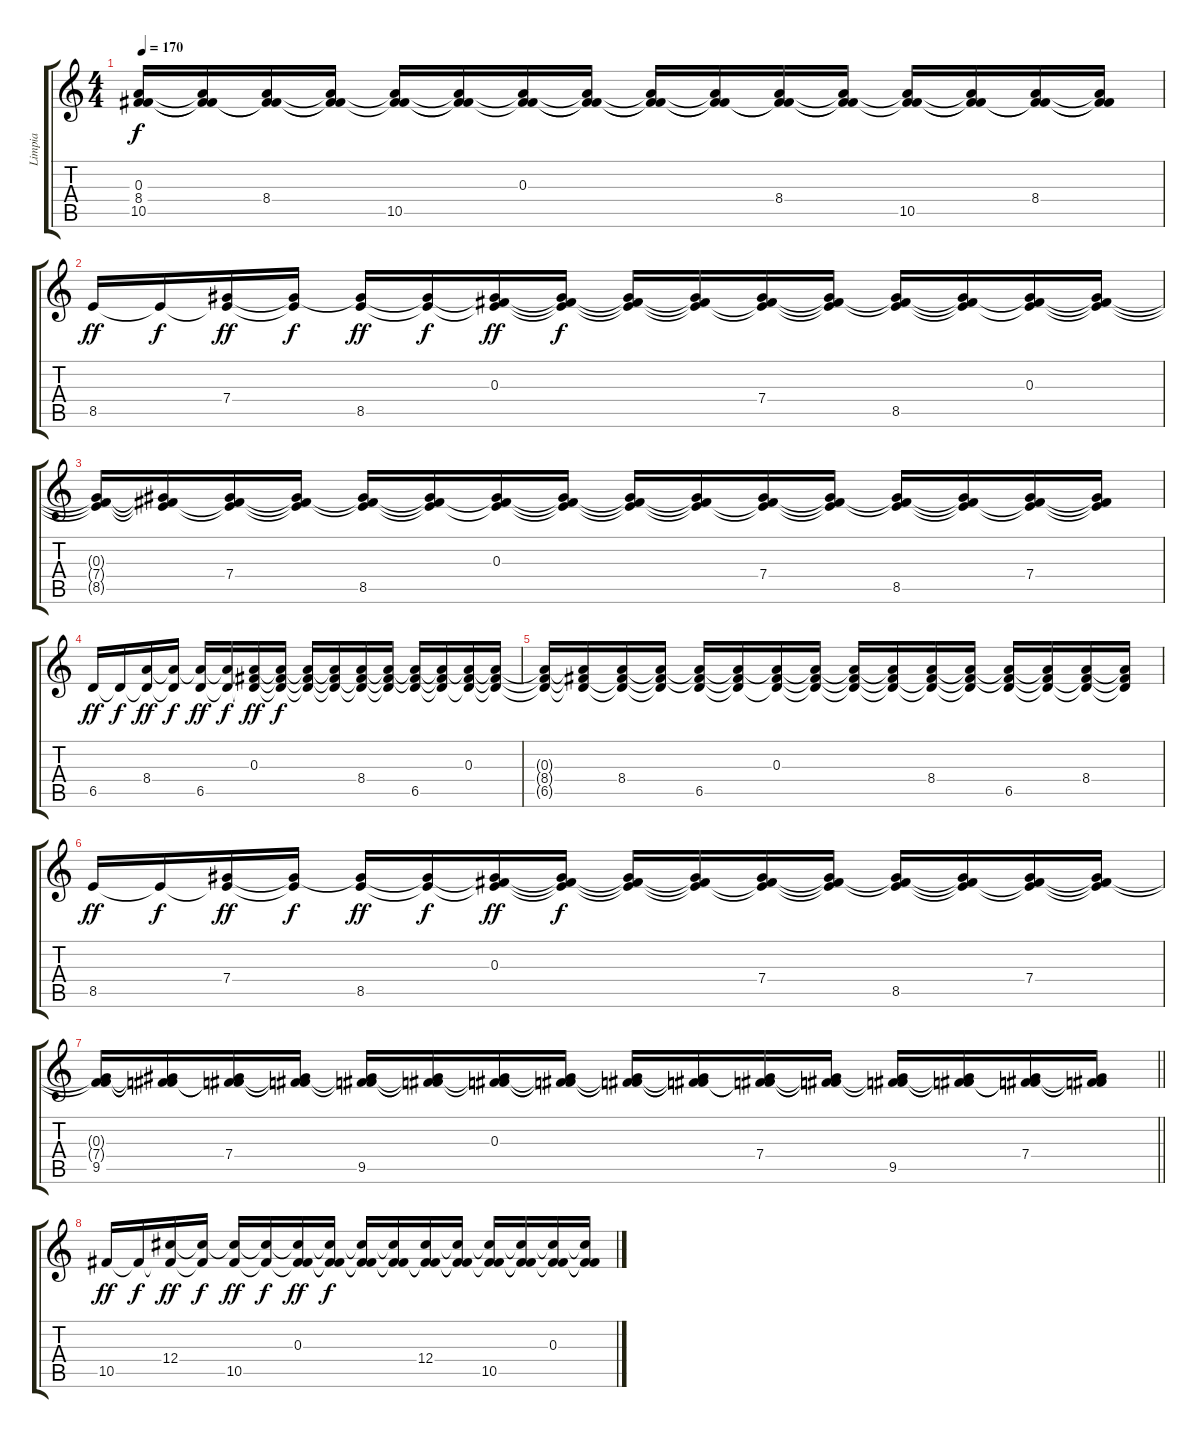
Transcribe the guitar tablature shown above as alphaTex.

\track ("Limpia" "Limpia") {instrument electricguitarjazz}
\staff {score tabs}
\tuning (Eb4 Bb3 Gb3 Db3 Ab2 Eb2) {hide}
\ts (4 4)
\tempo 170
\clef g2
\ks c
(0.3{t} 8.4{t} 10.5{t}).16{dy f} (0.3{t} 8.4{t} 10.5{t}).16 (0.3{t} 8.4 10.5{t}).16 (0.3{t} 8.4{t} 10.5{t}).16 (0.3{t} 8.4{t} 10.5).16 (0.3{t} 8.4{t} 10.5{t}).16 (0.3 8.4{t} 10.5{t}).16 (0.3{t} 8.4{t} 10.5{t}).16 (0.3{t} 8.4{t} 10.5{t}).16 (0.3{t} 8.4{t} 10.5{t}).16 (0.3{t} 8.4 10.5{t}).16 (0.3{t} 8.4{t} 10.5{t}).16 (0.3{t} 8.4{t} 10.5).16 (0.3{t} 8.4{t} 10.5{t}).16 (0.3{t} 8.4 10.5{t}).16 (0.3{t} 8.4{t} 10.5{t}).16 |
8.5.16{dy ff} 8.5{t}.16{dy f} (7.4 8.5{t}).16{dy ff} (7.4{t} 8.5{t}).16{dy f} (7.4{t} 8.5).16{dy ff} (7.4{t} 8.5{t}).16{dy f} (0.3 7.4{t} 8.5{t}).16{dy ff} (0.3{t} 7.4{t} 8.5{t}).16{dy f} (0.3{t} 7.4{t} 8.5{t}).16 (0.3{t} 7.4{t} 8.5{t}).16 (0.3{t} 7.4 8.5{t}).16 (0.3{t} 7.4{t} 8.5{t}).16 (0.3{t} 7.4{t} 8.5).16 (0.3{t} 7.4{t} 8.5{t}).16 (0.3 7.4{t} 8.5{t}).16 (0.3{t} 7.4{t} 8.5{t}).16 |
(0.3{t} 7.4{t} 8.5{t}).16 (0.3{t} 7.4{t} 8.5{t}).16 (0.3{t} 7.4 8.5{t}).16 (0.3{t} 7.4{t} 8.5{t}).16 (0.3{t} 7.4{t} 8.5).16 (0.3{t} 7.4{t} 8.5{t}).16 (0.3 7.4{t} 8.5{t}).16 (0.3{t} 7.4{t} 8.5{t}).16 (0.3{t} 7.4{t} 8.5{t}).16 (0.3{t} 7.4{t} 8.5{t}).16 (0.3{t} 7.4 8.5{t}).16 (0.3{t} 7.4{t} 8.5{t}).16 (0.3{t} 7.4{t} 8.5).16 (0.3{t} 7.4{t} 8.5{t}).16 (0.3{t} 7.4 8.5{t}).16 (0.3{t} 7.4{t} 8.5{t}).16 |
6.5.16{dy ff} 6.5{t}.16{dy f} (8.4 6.5{t}).16{dy ff} (8.4{t} 6.5{t}).16{dy f} (8.4{t} 6.5).16{dy ff} (8.4{t} 6.5{t}).16{dy f} (0.3 8.4{t} 6.5{t}).16{dy ff} (0.3{t} 8.4{t} 6.5{t}).16{dy f} (0.3{t} 8.4{t} 6.5{t}).16 (0.3{t} 8.4{t} 6.5{t}).16 (0.3{t} 8.4 6.5{t}).16 (0.3{t} 8.4{t} 6.5{t}).16 (0.3{t} 8.4{t} 6.5).16 (0.3{t} 8.4{t} 6.5{t}).16 (0.3 8.4{t} 6.5{t}).16 (0.3{t} 8.4{t} 6.5{t}).16 |
(0.3{t} 8.4{t} 6.5{t}).16 (0.3{t} 8.4{t} 6.5{t}).16 (0.3{t} 8.4 6.5{t}).16 (0.3{t} 8.4{t} 6.5{t}).16 (0.3{t} 8.4{t} 6.5).16 (0.3{t} 8.4{t} 6.5{t}).16 (0.3 8.4{t} 6.5{t}).16 (0.3{t} 8.4{t} 6.5{t}).16 (0.3{t} 8.4{t} 6.5{t}).16 (0.3{t} 8.4{t} 6.5{t}).16 (0.3{t} 8.4 6.5{t}).16 (0.3{t} 8.4{t} 6.5{t}).16 (0.3{t} 8.4{t} 6.5).16 (0.3{t} 8.4{t} 6.5{t}).16 (0.3{t} 8.4 6.5{t}).16 (0.3{t} 8.4{t} 6.5{t}).16 |
8.5.16{dy ff} 8.5{t}.16{dy f} (7.4 8.5{t}).16{dy ff} (7.4{t} 8.5{t}).16{dy f} (7.4{t} 8.5).16{dy ff} (7.4{t} 8.5{t}).16{dy f} (0.3 7.4{t} 8.5{t}).16{dy ff} (0.3{t} 7.4{t} 8.5{t}).16{dy f} (0.3{t} 7.4{t} 8.5{t}).16 (0.3{t} 7.4{t} 8.5{t}).16 (0.3{t} 7.4 8.5{t}).16 (0.3{t} 7.4{t} 8.5{t}).16 (0.3{t} 7.4{t} 8.5).16 (0.3{t} 7.4{t} 8.5{t}).16 (0.3{t} 7.4 8.5{t}).16 (0.3{t} 7.4{t} 8.5{t}).16 |
\barLineRight lightlight
(0.3{t} 7.4{t} 9.5).16 (0.3{t} 7.4{t} 9.5{t}).16 (0.3{t} 7.4 9.5{t}).16 (0.3{t} 7.4{t} 9.5{t}).16 (0.3{t} 7.4{t} 9.5).16 (0.3{t} 7.4{t} 9.5{t}).16 (0.3 7.4{t} 9.5{t}).16 (0.3{t} 7.4{t} 9.5{t}).16 (0.3{t} 7.4{t} 9.5{t}).16 (0.3{t} 7.4{t} 9.5{t}).16 (0.3{t} 7.4 9.5{t}).16 (0.3{t} 7.4{t} 9.5{t}).16 (0.3{t} 7.4{t} 9.5).16 (0.3{t} 7.4{t} 9.5{t}).16 (0.3{t} 7.4 9.5{t}).16 (0.3{t} 7.4{t} 9.5{t}).16 |
10.5.16{dy ff} 10.5{t}.16{dy f} (12.4 10.5{t}).16{dy ff} (12.4{t} 10.5{t}).16{dy f} (12.4{t} 10.5).16{dy ff} (12.4{t} 10.5{t}).16{dy f} (0.3 12.4{t} 10.5{t}).16{dy ff} (0.3{t} 12.4{t} 10.5{t}).16{dy f} (0.3{t} 12.4{t} 10.5{t}).16 (0.3{t} 12.4{t} 10.5{t}).16 (0.3{t} 12.4 10.5{t}).16 (0.3{t} 12.4{t} 10.5{t}).16 (0.3{t} 12.4{t} 10.5).16 (0.3{t} 12.4{t} 10.5{t}).16 (0.3 12.4{t} 10.5{t}).16 (0.3{t} 12.4{t} 10.5{t}).16
